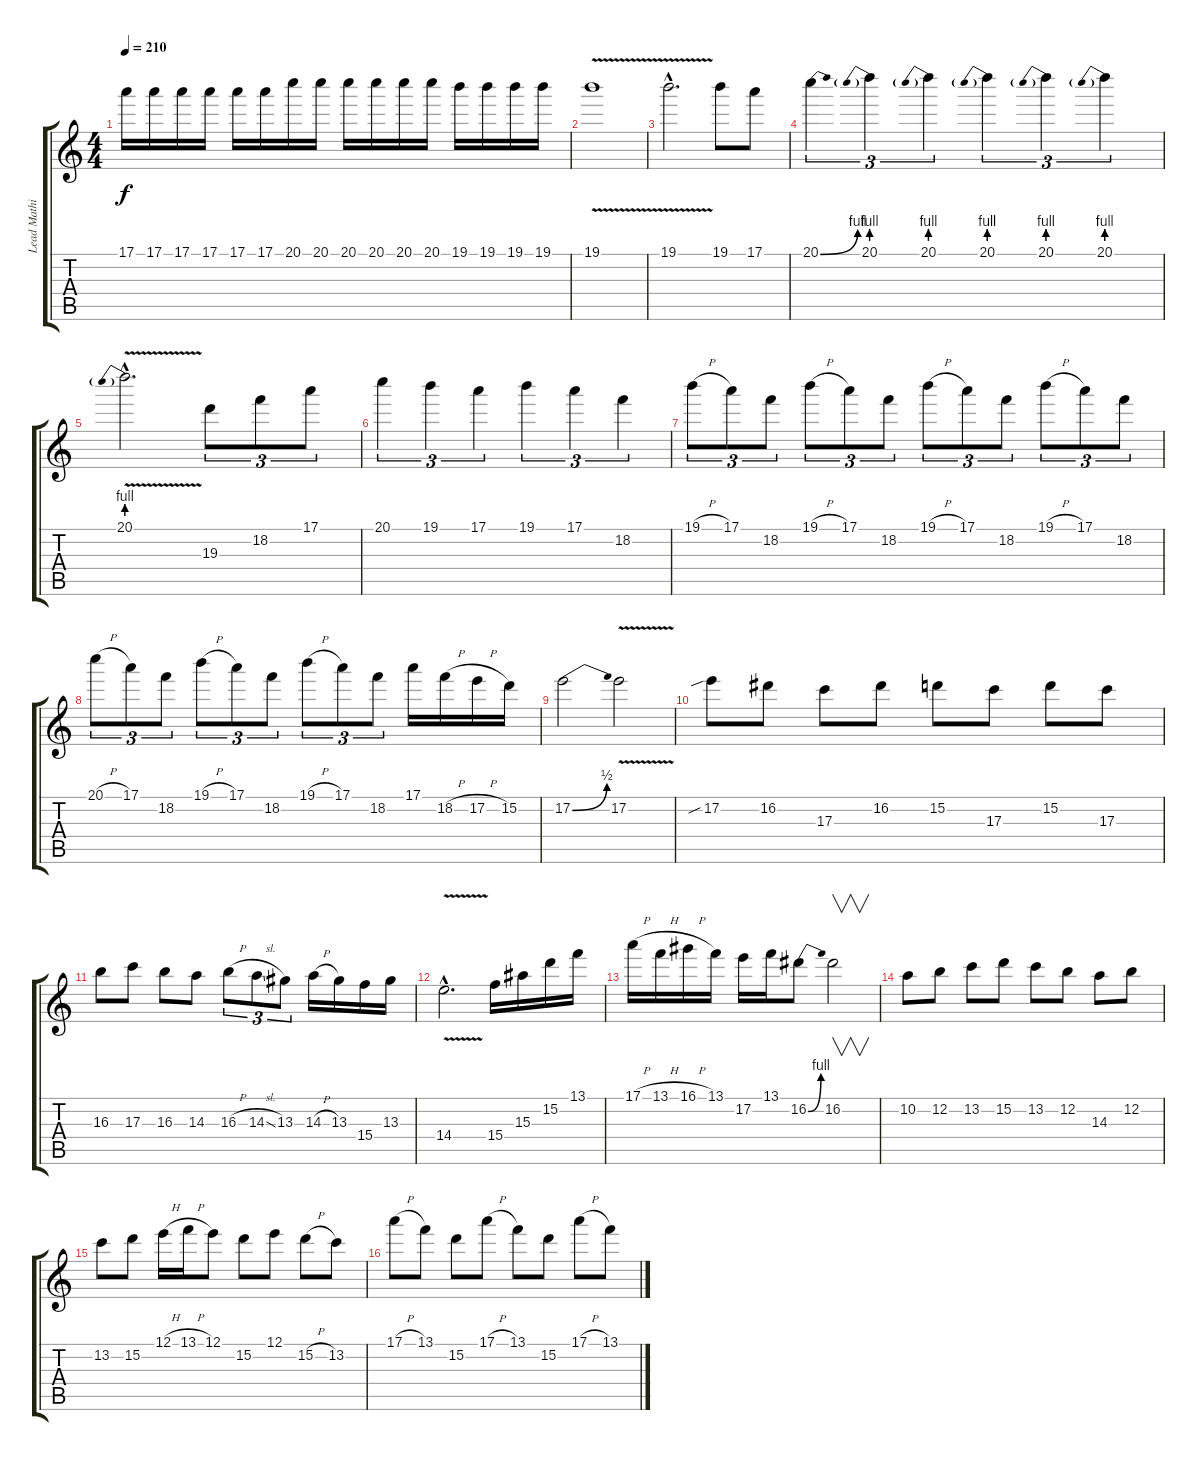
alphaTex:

\track ("Lead Mathieu" "Lead Mathi") {instrument distortionguitar}
\staff {score tabs}
\tuning (E4 B3 G3 D3 A2 E2) {hide}
\ts (4 4)
\tempo 210
\clef g2
\ks c
17.1.16{dy f} 17.1.16 17.1.16 17.1.16 17.1.16 17.1.16 20.1.16 20.1.16 20.1.16 20.1.16 20.1.16 20.1.16 19.1.16 19.1.16 19.1.16 19.1.16 |
19.1{v}.1 |
19.1{v hac}.2{d} 19.1.8 17.1.8 |
20.1{be (bend 0 0 60 4)}.4{tu (3 2)} 20.1{be (prebend 0 4 60 4)}.4{tu (3 2)} 20.1{be (prebend 0 4 60 4)}.4{tu (3 2)} 20.1{be (prebend 0 4 60 4)}.4{tu (3 2)} 20.1{be (prebend 0 4 60 4)}.4{tu (3 2)} 20.1{be (prebend 0 4 60 4)}.4{tu (3 2)} |
20.1{be (prebend 0 4 60 4) v hac}.2{d} 19.3.8{tu (3 2)} 18.2.8{tu (3 2)} 17.1.8{tu (3 2)} |
20.1.4{tu (3 2)} 19.1.4{tu (3 2)} 17.1.4{tu (3 2)} 19.1.4{tu (3 2)} 17.1.4{tu (3 2)} 18.2.4{tu (3 2)} |
19.1{h}.8{tu (3 2)} 17.1.8{tu (3 2)} 18.2.8{tu (3 2)} 19.1{h}.8{tu (3 2)} 17.1.8{tu (3 2)} 18.2.8{tu (3 2)} 19.1{h}.8{tu (3 2)} 17.1.8{tu (3 2)} 18.2.8{tu (3 2)} 19.1{h}.8{tu (3 2)} 17.1.8{tu (3 2)} 18.2.8{tu (3 2)} |
20.1{h}.8{tu (3 2)} 17.1.8{tu (3 2)} 18.2.8{tu (3 2)} 19.1{h}.8{tu (3 2)} 17.1.8{tu (3 2)} 18.2.8{tu (3 2)} 19.1{h}.8{tu (3 2)} 17.1.8{tu (3 2)} 18.2.8{tu (3 2)} 17.1.16 18.2{h}.16 17.2{h}.16 15.2.16 |
17.2{be (bend 0 0 60 2)}.2 17.2{v}.2 |
17.2{sib}.8 16.2.8 17.3.8 16.2.8 15.2.8 17.3.8 15.2.8 17.3.8 |
16.3.8 17.3.8 16.3.8 14.3.8 16.3{h}.8{tu (3 2)} 14.3{sl}.8{tu (3 2)} 13.3.8{tu (3 2)} 14.3{h}.16 13.3.16 15.4.16 13.3.16 |
14.4{v hac}.2{d} 15.4.16 15.3.16 15.2.16 13.1.16 |
17.1{h}.16 13.1{h}.16 16.1{h}.16 13.1.16 17.2.16 13.1.16 16.2{be (bend 0 0 60 4)}.8 16.2.2{v} |
10.2.8 12.2.8 13.2.8 15.2.8 13.2.8 12.2.8 14.3.8 12.2.8 |
13.2.8 15.2.8 12.1{h}.16 13.1{h}.16 12.1.8 15.2.8 12.1.8 15.2{h}.8 13.2.8 |
17.1{h}.8 13.1.8 15.2.8 17.1{h}.8 13.1.8 15.2.8 17.1{h}.8 13.1.8
